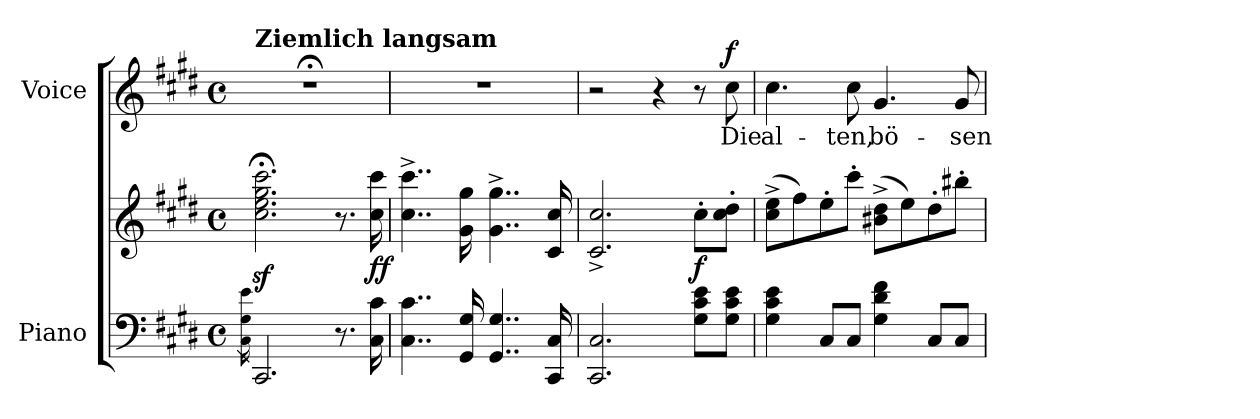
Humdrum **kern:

**kern	**kern	**dynam	**kern	**text	**dynam
*part2	*part2	*part2	*part1	*part1	*part1
*staff3	*staff2	*staff2/3	*staff1	*staff1	*staff1
*I"Piano	*	*	*I"Voice	*	*
*I'Pno	*	*	*	*	*
*clefF4	*clefG2	*	*clefG2	*	*
*k[f#c#g#d#]	*k[f#c#g#d#]	*	*k[f#c#g#d#]	*	*
*M4/4	*M4/4	*	*M4/4	*	*
*met(c)	*met(c)	*	*met(c)	*	*
=1	=1	=1	=1	=1	=1
16qC#\ 16qG#\ 16qe\	.	.	.	.	.
!	!	!	!LO:TX:a:B:t=Ziemlich langsam	!	!
2.CC#/	2.cc#\z<;< 2.ee\z<;< 2.gg#\z<;< 2.ccc#\z<;<	.	1r;<	.	.
8.r	8.r	.	.	.	.
!	!	!LO:DY:b	!	!	!
16C#\ 16c#\	16cc#\ 16ccc#\	ff	.	.	.
=2	=2	=2	=2	=2	=2
4..C#\ 4..c#\	4..cc#\^< 4..ccc#\^<	.	1r	.	.
16GG#/ 16G#/	16g#\ 16gg#\	.	.	.	.
4..GG#/ 4..G#/	4..g#\^< 4..gg#\^<	.	.	.	.
16CC#/ 16C#/	16c#/ 16cc#/	.	.	.	.
=3	=3	=3	=3	=3	=3
2.CC#/ 2.C#/	2.c#/^ 2.cc#/^	.	2r	.	.
.	.	.	4r	.	.
!	!	!LO:DY:b	!	!	!
8G#\ 8c#\ 8e\L	8cc#'\L	f	8r	.	.
!	!	!	!	!	!LO:DY:a
8G#\ 8c#\ 8e\J	8cc#\' 8dd#\'J	.	8cc#\	Die	f
=4	=4	=4	=4	=4	=4
4G#\ 4c#\ 4e\	(8cc#\^< 8ee\^<L	.	4.cc#\	al-	.
.	8ff#\)	.	.	.	.
8C#/L	8ee'\	.	.	.	.
8C#/J	8ccc#'\J	.	8cc#\	-ten,	.
4G#\ 4d#\ 4f#\	(8b#X\^< 8dd#\^<L	.	4.g#/	bö-	.
.	8ee\)	.	.	.	.
8C#/L	8dd#'\	.	.	.	.
8C#/J	8bb#X'\J	.	8g#/	-sen	.
=	=	=	=	=	=
*-	*-	*-	*-	*-	*-
